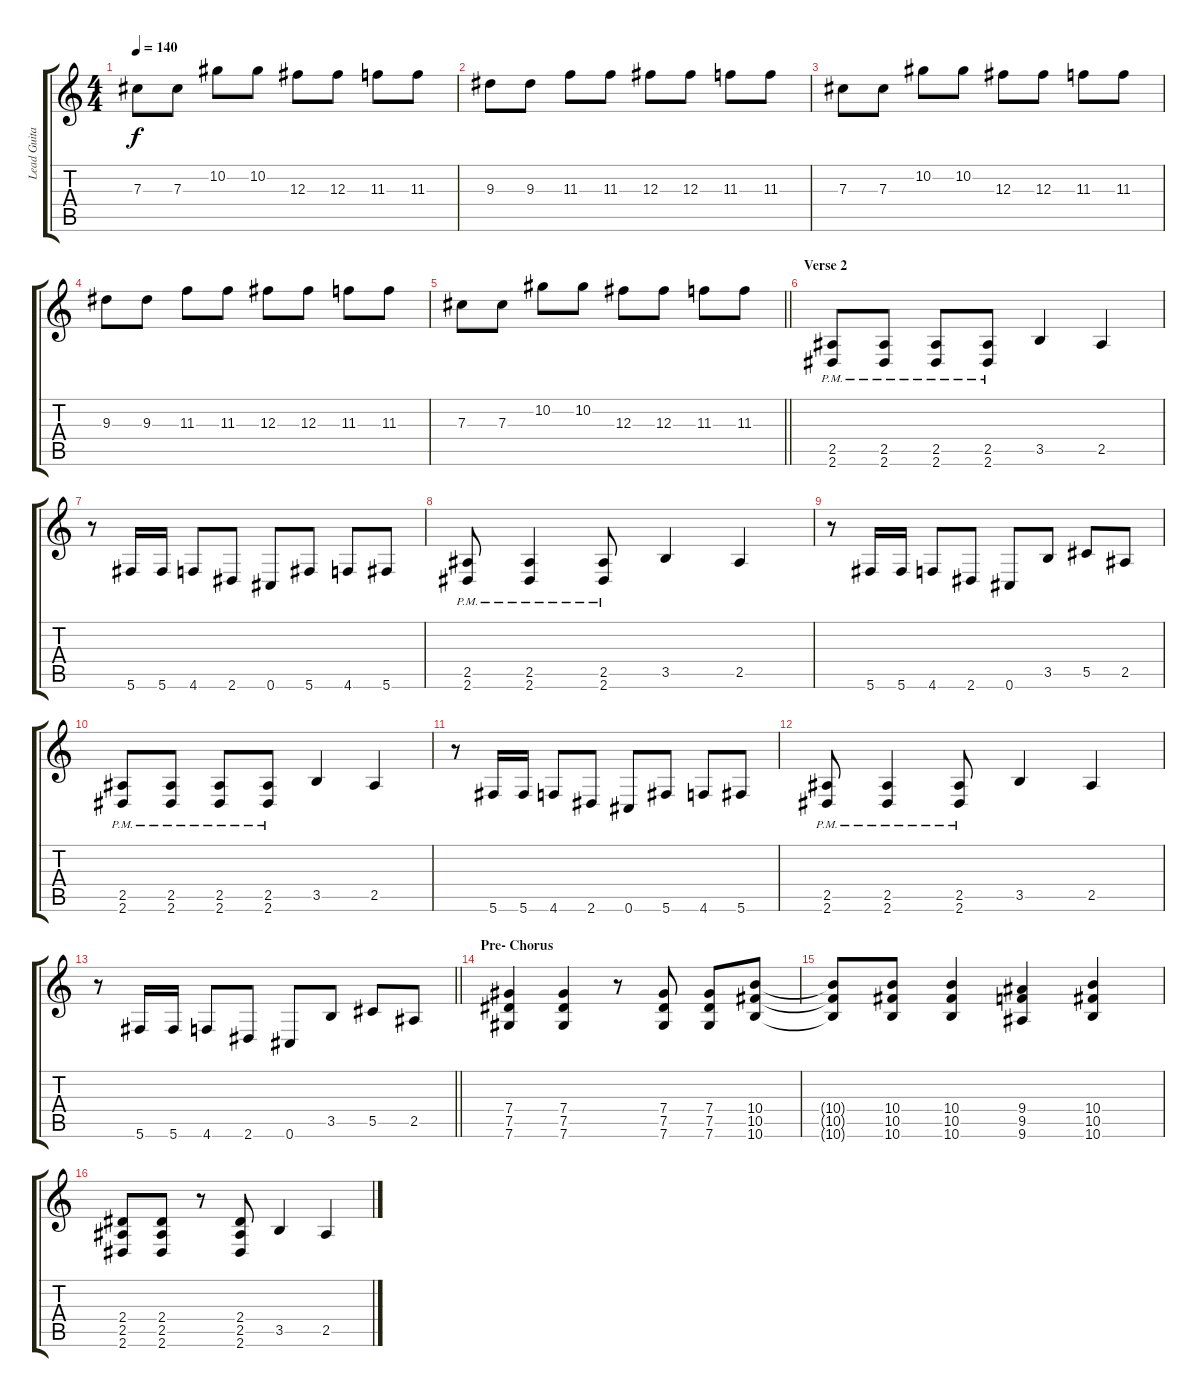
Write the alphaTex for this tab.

\track ("Lead Guitar" "Lead Guita") {instrument distortionguitar}
\staff {score tabs}
\tuning (Eb4 Bb3 Gb3 Db3 Ab2 Db2) {hide}
\ts (4 4)
\tempo 140
\clef g2
\ks c
7.3.8{dy f} 7.3.8 10.2.8 10.2.8 12.3.8 12.3.8 11.3.8 11.3.8 |
9.3.8 9.3.8 11.3.8 11.3.8 12.3.8 12.3.8 11.3.8 11.3.8 |
7.3.8 7.3.8 10.2.8 10.2.8 12.3.8 12.3.8 11.3.8 11.3.8 |
9.3.8 9.3.8 11.3.8 11.3.8 12.3.8 12.3.8 11.3.8 11.3.8 |
\barLineRight lightlight
7.3.8 7.3.8 10.2.8 10.2.8 12.3.8 12.3.8 11.3.8 11.3.8 |
\section ("" "Verse 2")
(2.5{pm} 2.6{pm}).8{volume 13 balance 8} (2.5{pm} 2.6{pm}).8 (2.5{pm} 2.6{pm}).8 (2.5{pm} 2.6{pm}).8 3.5.4 2.5.4 |
r.8 5.6.16 5.6.16 4.6.8 2.6.8 0.6.8 5.6.8 4.6.8 5.6.8 |
(2.5{pm} 2.6{pm}).8 (2.5{pm} 2.6{pm}).4 (2.5{pm} 2.6{pm}).8 3.5.4 2.5.4 |
r.8 5.6.16 5.6.16 4.6.8 2.6.8 0.6.8 3.5.8 5.5.8 2.5.8 |
(2.5{pm} 2.6{pm}).8 (2.5{pm} 2.6{pm}).8 (2.5{pm} 2.6{pm}).8 (2.5{pm} 2.6{pm}).8 3.5.4 2.5.4 |
r.8 5.6.16 5.6.16 4.6.8 2.6.8 0.6.8 5.6.8 4.6.8 5.6.8 |
(2.5{pm} 2.6{pm}).8 (2.5{pm} 2.6{pm}).4 (2.5{pm} 2.6{pm}).8 3.5.4 2.5.4 |
\barLineRight lightlight
r.8 5.6.16 5.6.16 4.6.8 2.6.8 0.6.8 3.5.8 5.5.8 2.5.8 |
\section ("" "Pre- Chorus")
(7.4 7.5 7.6).4 (7.4 7.5 7.6).4 r.8 (7.4 7.5 7.6).8 (7.4 7.5 7.6).8 (10.4 10.5 10.6).8 |
(10.4{t} 10.5{t} 10.6{t}).8 (10.4 10.5 10.6).8 (10.4 10.5 10.6).4 (9.4 9.5 9.6).4 (10.4 10.5 10.6).4 |
(2.4 2.5 2.6).8 (2.4 2.5 2.6).8 r.8 (2.4 2.5 2.6).8 3.5.4 2.5.4
